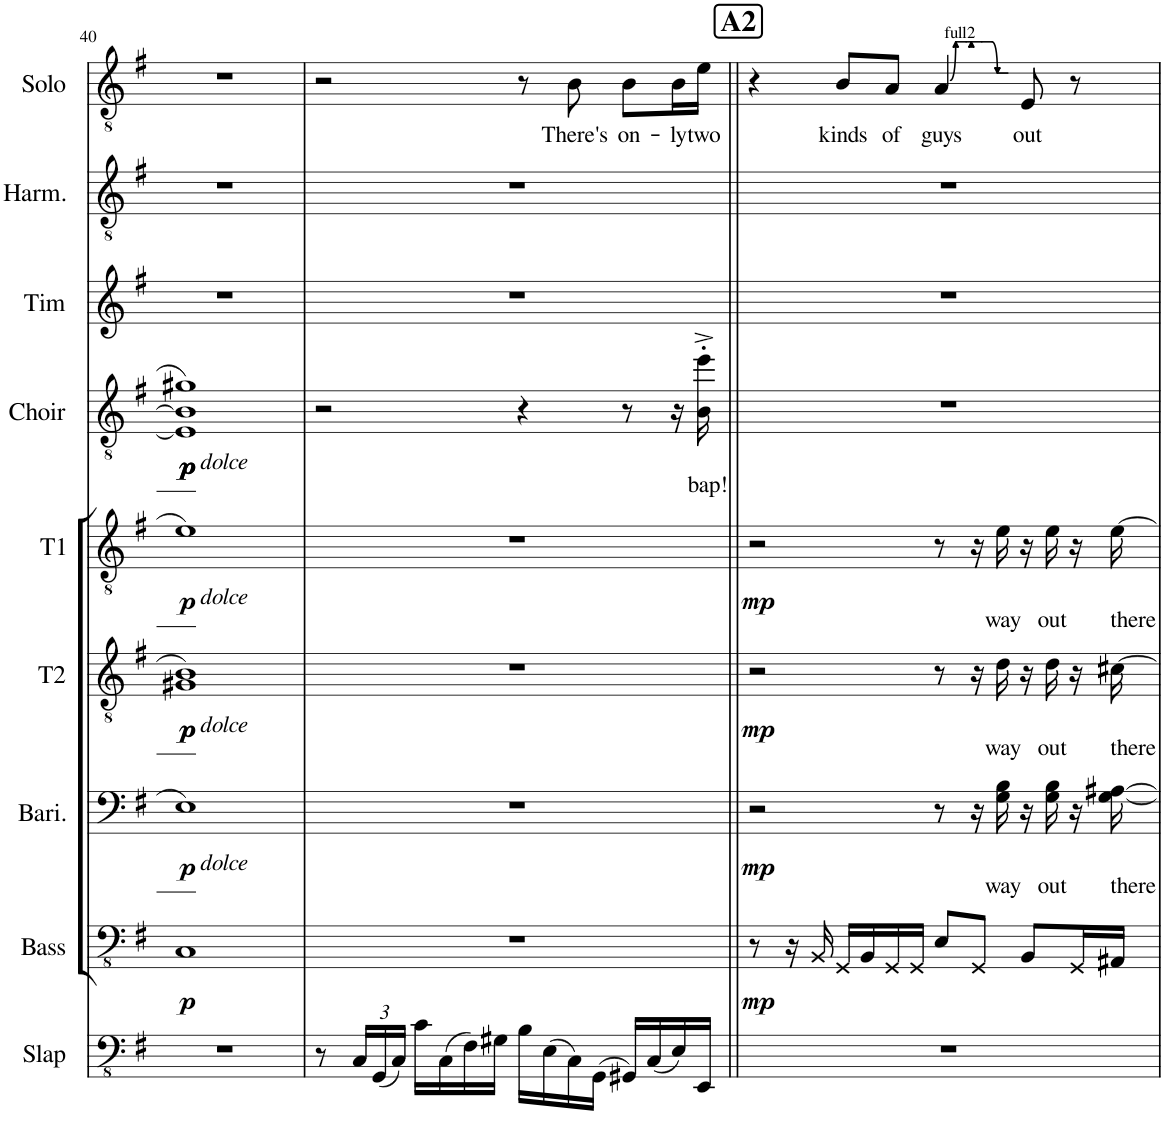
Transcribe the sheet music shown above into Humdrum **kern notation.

**kern	**kern	**dynam	**kern	**text	**dynam	**kern	**text	**dynam	**kern	**text	**dynam	**kern	**text	**dynam	**kern	**kern	**kern	**text
*part9	*part8	*part8	*part7	*part7	*part7	*part6	*part6	*part6	*part5	*part5	*part5	*part4	*part4	*part4	*part3	*part2	*part1	*part1
*staff9	*staff8	*staff8	*staff7	*staff7	*staff7	*staff6	*staff6	*staff6	*staff5	*staff5	*staff5	*staff4	*staff4	*staff4	*staff3	*staff2	*staff1	*staff1
*I"Slap Bass	*I"Bass	*	*I"Baritone	*	*	*I"Tenor 2	*	*	*I"Tenor 1	*	*	*I"Choir	*	*	*I"Tim	*I"Harmonies	*I"Solo	*
*I'Slap	*I'Bass	*	*I'Bari.	*	*	*I'T2	*	*	*I'T1	*	*	*I'Choir	*	*	*I'Tim	*I'Harm.	*I'Solo	*
!!LO:PB:g=z
*clefFv4	*clefFv4	*	*clefF4	*	*	*clefGv2	*	*	*clefGv2	*	*	*clefGv2	*	*	*clefG2	*clefGv2	*clefGv2	*
*k[f#]	*k[f#]	*	*k[f#]	*	*	*k[f#]	*	*	*k[f#]	*	*	*k[f#]	*	*	*k[f#]	*k[f#]	*k[f#]	*
*M4/4	*M4/4	*	*M4/4	*	*	*M4/4	*	*	*M4/4	*	*	*M4/4	*	*	*M4/4	*M4/4	*M4/4	*
=40	=40	=40	=40	=40	=40	=40	=40	=40	=40	=40	=40	=40	=40	=40	=40	=40	=40	=40
!	!	!	!	!	!	!	!	!	!	!	!	!LO:TX:b:i:t=dolce	!	!	!	!	!	!
!	!	!	!	!	!	!	!	!	!LO:TX:b:i:t=dolce	!	!	!	!	!	!	!	!	!
!	!	!	!	!	!	!LO:TX:b:i:t=dolce	!	!	!	!	!	!	!	!	!	!	!	!
!	!	!	!LO:TX:b:i:t=dolce	!	!	!	!	!	!	!	!	!	!	!	!	!	!	!
!	!	!LO:DY:b	!	!	!LO:DY:b	!	!	!LO:DY:b	!	!	!	!	!	!	!	!	!	!
!	!	!	!	!	!	!	!	!LO:DY:n=1:b	!	!	!LO:DY:b	!	!	!LO:DY:b	!	!	!	!
!	!	!	!	!	!	!	!	!	!	!	!	!	!	!LO:DY:n=1:b	!	!	!	!
!	!	!	!	!	!	!	!	!	!	!	!	!	!	!LO:DY:n=2:b	!	!	!	!
1r	1CC	p	1E	.	p	1G#X 1B	.	p p	1e	.	p	1E] 1B] 1g#X	.	p p p	1r	1r	1r	.
=41	=41	=41	=41	=41	=41	=41	=41	=41	=41	=41	=41	=41	=41	=41	=41	=41	=41	=41
8r	1r	.	1r	.	.	1r	.	.	1r	.	.	2r	.	.	1r	1r	2r	.
*Xbrackettup	*	*	*	*	*	*	*	*	*	*	*	*	*	*	*	*	*	*
24CC/LL	.	.	.	.	.	.	.	.	.	.	.	.	.	.	.	.	.	.
(24GGG/	.	.	.	.	.	.	.	.	.	.	.	.	.	.	.	.	.	.
24CC/JJ)	.	.	.	.	.	.	.	.	.	.	.	.	.	.	.	.	.	.
16C\LL	.	.	.	.	.	.	.	.	.	.	.	.	.	.	.	.	.	.
(16CC\	.	.	.	.	.	.	.	.	.	.	.	.	.	.	.	.	.	.
16FF#\)	.	.	.	.	.	.	.	.	.	.	.	.	.	.	.	.	.	.
16GG#X\JJ	.	.	.	.	.	.	.	.	.	.	.	.	.	.	.	.	.	.
16BB\LL	.	.	.	.	.	.	.	.	.	.	.	4r	.	.	.	.	8r	.
(16EE\	.	.	.	.	.	.	.	.	.	.	.	.	.	.	.	.	.	.
!	!	!	!	!	!	!	!	!	!	!	!	!	!	!	!	!	!	!LO:LY:b
16CC\)	.	.	.	.	.	.	.	.	.	.	.	.	.	.	.	.	8B\	There's
(16GGG\JJ	.	.	.	.	.	.	.	.	.	.	.	.	.	.	.	.	.	.
!	!	!	!	!	!	!	!	!	!	!	!	!	!	!	!	!	!	!LO:LY:b
16GGG#X/LL)	.	.	.	.	.	.	.	.	.	.	.	8r	.	.	.	.	8B\L	on-
(16CC/	.	.	.	.	.	.	.	.	.	.	.	.	.	.	.	.	.	.
!	!	!	!	!	!	!	!	!	!	!	!	!	!	!	!	!	!	!LO:LY:b
16EE/)	.	.	.	.	.	.	.	.	.	.	.	16r	.	.	.	.	16B\L	-ly
!	!	!	!	!	!	!	!	!	!	!	!	!	!LO:LY:b	!	!	!	!	!LO:LY:b
16EEE/JJ	.	.	.	.	.	.	.	.	.	.	.	16B\'^ 16ee\'^	bap!	.	.	.	16e\JJ	two
!!LO:REH:place=s1:a:B:cj:fs=14:t=A2
=42||	=42||	=42||	=42||	=42||	=42||	=42||	=42||	=42||	=42||	=42||	=42||	=42||	=42||	=42||	=42||	=42||	=42||	=42||
!	!	!LO:DY:b	!	!	!LO:DY:b	!	!	!LO:DY:b	!	!	!LO:DY:b	!	!	!	!	!	!	!
1r	8r	mp	2r	.	mp	2r	.	mp	2r	.	mp	1r	.	.	1r	1r	4r	.
.	16r	.	.	.	.	.	.	.	.	.	.	.	.	.	.	.	.	.
.	16BBB/	.	.	.	.	.	.	.	.	.	.	.	.	.	.	.	.	.
!	!	!	!	!	!	!	!	!	!	!	!	!	!	!	!	!	!	!LO:LY:b
.	16GGG/LL	.	.	.	.	.	.	.	.	.	.	.	.	.	.	.	8B/L	kinds
.	16BBB/	.	.	.	.	.	.	.	.	.	.	.	.	.	.	.	.	.
!	!	!	!	!	!	!	!	!	!	!	!	!	!	!	!	!	!	!LO:LY:b
.	16GGG/	.	.	.	.	.	.	.	.	.	.	.	.	.	.	.	8A/J	of
.	16GGG/JJ	.	.	.	.	.	.	.	.	.	.	.	.	.	.	.	.	.
!	!	!	!	!	!	!	!	!	!	!	!	!	!	!	!	!	!	!LO:LY:b
.	8EE/L	.	8r	.	.	8r	.	.	8r	.	.	.	.	.	.	.	4A/	guys
.	8GGG/J	.	16r	.	.	16r	.	.	16r	.	.	.	.	.	.	.	.	.
!	!	!	!	!LO:LY:b	!	!	!LO:LY:b	!	!	!LO:LY:b	!	!	!	!	!	!	!	!
.	.	.	16G\ 16B\	way	.	16d\	way	.	16e\	way	.	.	.	.	.	.	.	.
!	!	!	!	!	!	!	!	!	!	!	!	!	!	!	!	!	!	!LO:LY:b
.	8BBB/L	.	16r	.	.	16r	.	.	16r	.	.	.	.	.	.	.	8E/	out
!	!	!	!	!LO:LY:b	!	!	!LO:LY:b	!	!	!LO:LY:b	!	!	!	!	!	!	!	!
.	.	.	16G\ 16B\	out	.	16d\	out	.	16e\	out	.	.	.	.	.	.	.	.
.	16GGG/L	.	16r	.	.	16r	.	.	16r	.	.	.	.	.	.	.	8r	.
!	!	!	!	!LO:LY:b	!	!	!LO:LY:b	!	!	!LO:LY:b	!	!	!	!	!	!	!	!
.	16AAA#X/JJ	.	[16G\ [16A#X\	there	.	[16c#X\	there	.	[16e\	there	.	.	.	.	.	.	.	.
=	=	=	=	=	=	=	=	=	=	=	=	=	=	=	=	=	=	=
*-	*-	*-	*-	*-	*-	*-	*-	*-	*-	*-	*-	*-	*-	*-	*-	*-	*-	*-
